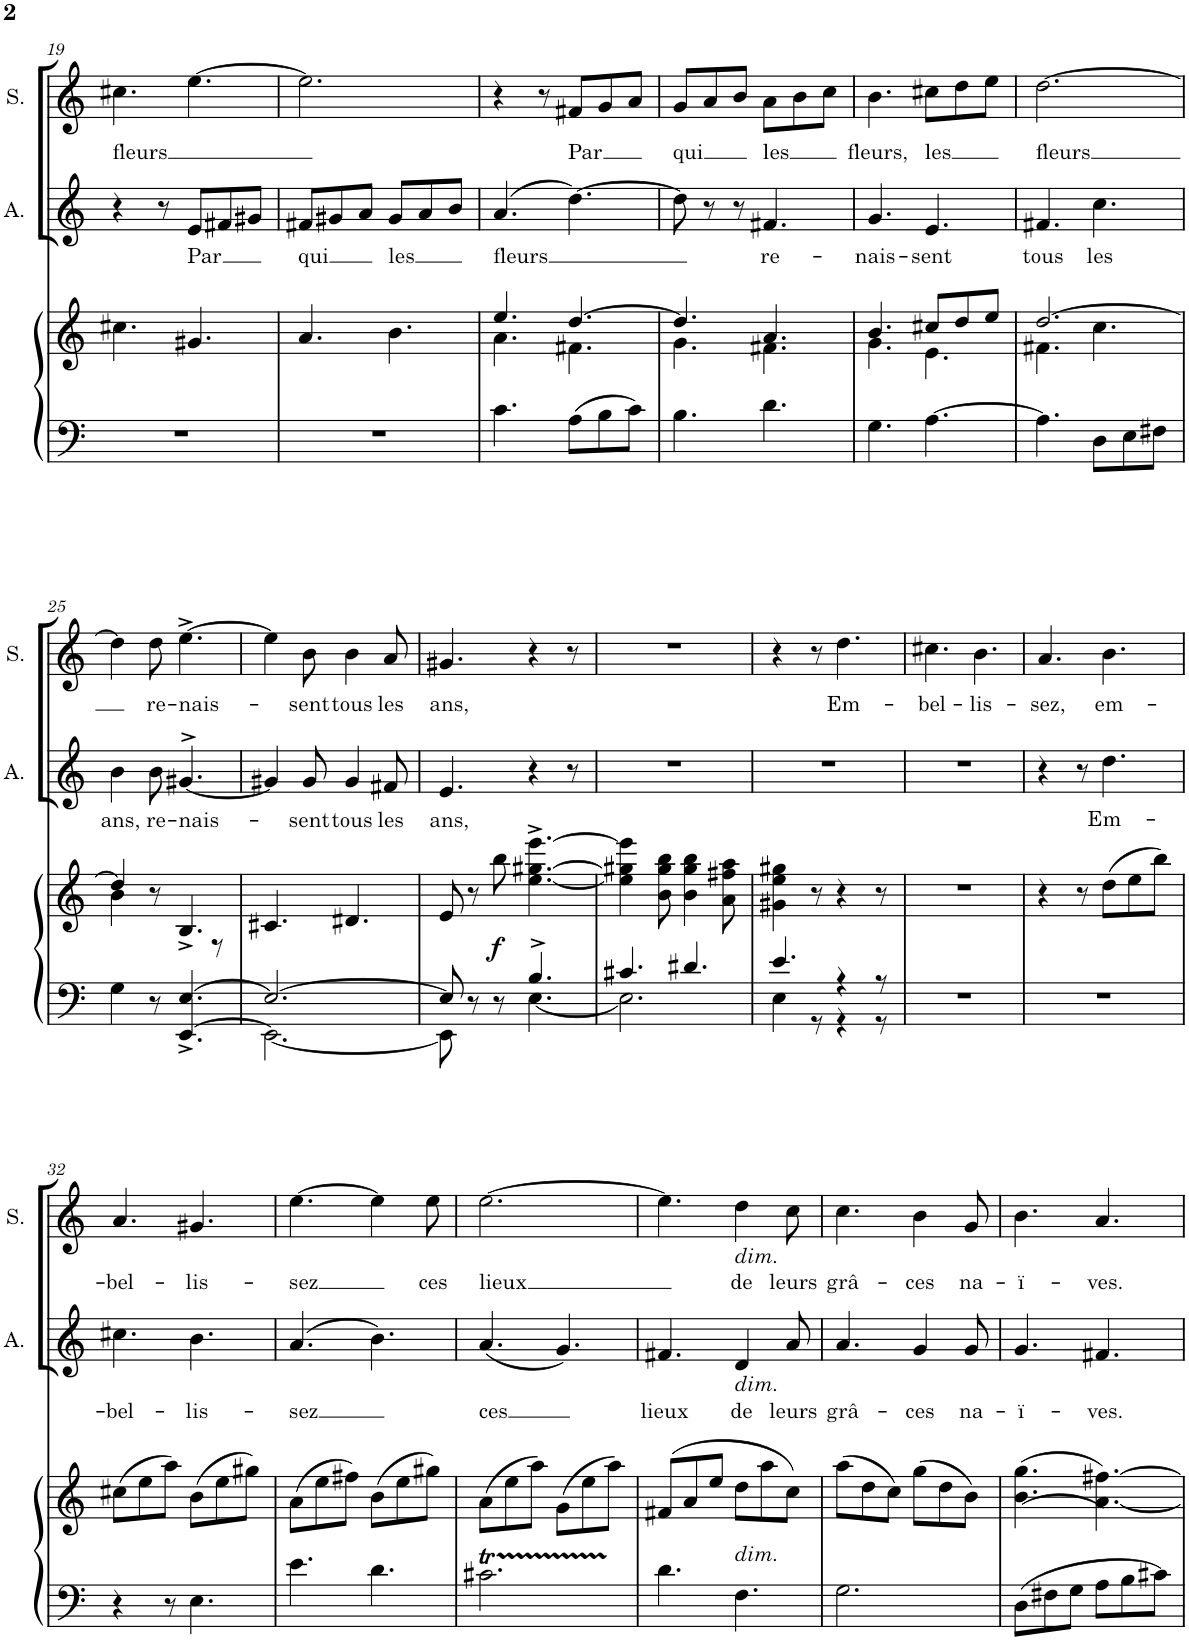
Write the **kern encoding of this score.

**kern	**kern	**dynam	**kern	**text	**kern	**text
*part3	*part3	*part3	*part2	*part2	*part1	*part1
*staff4	*staff3	*staff3/4	*staff2	*staff2	*staff1	*staff1
*I"Piano	*	*	*I"Alto	*	*I"Soprano	*
*I'Pno	*	*	*I'A.	*	*I'S.	*
!!LO:PB:g=z
*clefF4	*clefG2	*	*clefG2	*	*clefG2	*
*k[]	*k[]	*	*k[]	*	*k[]	*
*M6/8	*M6/8	*	*M6/8	*	*M6/8	*
=19	=19	=19	=19	=19	=19	=19
!	!	!	!	!	!	!LO:LY:b
2.r	4.cc#X\	.	4r	.	4.cc#X\	fleurs
.	.	.	8r	.	.	.
!	!	!	!	!LO:LY:b	!	!
.	4.g#X/	.	8e/L	Par	[4.ee\	.
.	.	.	8f#X/	.	.	.
.	.	.	8g#X/J	.	.	.
=20	=20	=20	=20	=20	=20	=20
!	!	!	!	!LO:LY:b	!	!
2.r	4.a/	.	8f#X/L	qui	2.ee\]	.
.	.	.	8g#X/	.	.	.
.	.	.	8a/J	.	.	.
!	!	!	!	!LO:LY:b	!	!
.	4.b\	.	8g#/L	les	.	.
.	.	.	8a/	.	.	.
.	.	.	8b/J	.	.	.
=21	=21	=21	=21	=21	=21	=21
*	*^	*	*	*	*	*
!	!	!	!	!	!LO:LY:b	!	!
4.c\	4.ee/	4.a\	.	(4.a/	fleurs	4r	.
.	.	.	.	.	.	8r	.
!	!	!	!	!	!	!	!LO:LY:b
8A\L	[4.dd/	4.f#X\	.	[4.dd\)	.	8f#X/L	Par
8B\	.	.	.	.	.	8g/	.
8c\J	.	.	.	.	.	8a/J	.
=22	=22	=22	=22	=22	=22	=22	=22
!	!	!	!	!	!	!	!LO:LY:b
4.B\	4.dd/]	4.g\	.	8dd\]	.	8g/L	qui
.	.	.	.	8r	.	8a/	.
.	.	.	.	8r	.	8b/J	.
!	!	!	!	!	!LO:LY:b	!	!LO:LY:b
4.d\	4.a/	4.f#X\	.	4.f#X/	re-	8a\L	les
.	.	.	.	.	.	8b\	.
.	.	.	.	.	.	8cc\J	.
=23	=23	=23	=23	=23	=23	=23	=23
!	!	!	!	!	!LO:LY:b	!	!LO:LY:b
4.G\	4.b/	4.g\	.	4.g/	-nais-	4.b\	fleurs,
!	!	!	!	!	!LO:LY:b	!	!LO:LY:b
[4.A\	8cc#X/L	4.e\	.	4.e/	-sent	8cc#X\L	les
.	8dd/	.	.	.	.	8dd\	.
.	8ee/J	.	.	.	.	8ee\J	.
=24	=24	=24	=24	=24	=24	=24	=24
!	!	!	!	!	!LO:LY:b	!	!LO:LY:b
4.A\]	[2.dd/	4.f#X\	.	4.f#X/	tous	[2.dd\	fleurs
!	!	!	!	!	!LO:LY:b	!	!
8D\L	.	4.cc\	.	4.cc\	les	.	.
8E\	.	.	.	.	.	.	.
8F#X\J	.	.	.	.	.	.	.
!!LO:LB:g=z
=25	=25	=25	=25	=25	=25	=25	=25
*^	*	*	*	*	*	*	*
!	!	!	!	!	!	!LO:LY:b	!	!
4G\	4.ryy	4dd/]	4b\	.	4b\	ans,	4dd\]	.
!	!	!	!	!	!	!LO:LY:b	!	!LO:LY:b
8r	.	8r	4.ryy	.	8b\	re-	8dd\	re-
!	!	!	!	!	!	!LO:LY:b	!	!LO:LY:b
[4.E/	[4.EE^</	4.B^</	.	.	[4.g#X^>/	-nais-	[4.ee^\	-nais-
.	.	.	8r	.	.	.	.	.
*	*	*v	*v	*	*	*	*	*
=26	=26	=26	=26	=26	=26	=26	=26
2.E/_	2.EE\_	4.c#X/	.	4g#X/]	.	4ee\]	.
!	!	!	!	!	!LO:LY:b	!	!LO:LY:b
.	.	.	.	8g#/	-sent	8b\	-sent
!	!	!	!	!	!LO:LY:b	!	!LO:LY:b
.	.	4.d#X/	.	4g#/	tous	4b\	tous
!	!	!	!	!	!LO:LY:b	!	!LO:LY:b
.	.	.	.	8f#X/	les	8a/	les
=27	=27	=27	=27	=27	=27	=27	=27
!	!	!	!	!	!LO:LY:b	!	!LO:LY:b
8E/]	8EE\]	8e/	.	4.e/	ans,	4.g#X/	ans,
8r	4ryy	8r	.	.	.	.	.
!	!	!	!LO:DY:b	!	!	!	!
8r	.	8bb\	f	.	.	.	.
4.B^/	[4.E\	[4.ee\^ [4.gg#X\^ [4.eee\^	.	4r	.	4r	.
.	.	.	.	8r	.	8r	.
=28	=28	=28	=28	=28	=28	=28	=28
4.c#X/	2.E\]	4ee\] 4gg#X\] 4eee\]	.	2.r	.	2.r	.
.	.	8b\ 8gg#\ 8bb\	.	.	.	.	.
4.d#X/	.	4b\ 4gg#\ 4bb\	.	.	.	.	.
.	.	8a\ 8ff#X\ 8aa\	.	.	.	.	.
=29	=29	=29	=29	=29	=29	=29	=29
4.e/	4E\	4g#X\ 4ee\ 4gg#X\	.	2.r	.	4r	.
.	8r	8r	.	.	.	8r	.
!	!	!	!	!	!	!	!LO:LY:b
4r	4r	4r	.	.	.	4.dd\	Em-
8r	8r	8r	.	.	.	.	.
=30	=30	=30	=30	=30	=30	=30	=30
!	!	!	!	!	!	!	!LO:LY:b
*v	*v	*	*	*	*	*	*
2.r	2.r	.	2.r	.	4.cc#X\	-bel-
!	!	!	!	!	!	!LO:LY:b
.	.	.	.	.	4.b\	-lis-
=31	=31	=31	=31	=31	=31	=31
!	!	!	!	!	!	!LO:LY:b
2.r	4r	.	4r	.	4.a/	-sez,
.	8r	.	8r	.	.	.
!	!	!	!	!LO:LY:b	!	!LO:LY:b
.	(8dd\L	.	4.dd\	Em-	4.b\	em-
.	8ee\	.	.	.	.	.
.	8bb\J)	.	.	.	.	.
!!LO:LB:g=z
=32	=32	=32	=32	=32	=32	=32
!	!	!	!	!LO:LY:b	!	!LO:LY:b
4r	(8cc#X\L	.	4.cc#X\	-bel-	4.a/	-bel-
.	8ee\	.	.	.	.	.
8r	8aa\J)	.	.	.	.	.
!	!	!	!	!LO:LY:b	!	!LO:LY:b
4.E\	(8b\L	.	4.b\	-lis-	4.g#X/	-lis-
.	8ee\	.	.	.	.	.
.	8gg#X\J)	.	.	.	.	.
=33	=33	=33	=33	=33	=33	=33
!	!	!	!	!LO:LY:b	!	!LO:LY:b
4.e\	(8a\L	.	(4.a/	-sez	[4.ee\	-sez
.	8ee\	.	.	.	.	.
.	8ff#X\J)	.	.	.	.	.
4.d\	(8b\L	.	4.b\)	.	4ee\]	.
.	8ee\	.	.	.	.	.
!	!	!	!	!	!	!LO:LY:b
.	8gg#X\J)	.	.	.	8ee\	ces
=34	=34	=34	=34	=34	=34	=34
!	!	!	!	!LO:LY:b	!	!LO:LY:b
2.c#Xt\	(8a\L	.	(4.a/	ces	[2.ee\	lieux
.	8ee\	.	.	.	.	.
.	8aa\J)	.	.	.	.	.
.	(8g\L	.	4.g/)	.	.	.
.	8ee\	.	.	.	.	.
.	8aa\J)	.	.	.	.	.
=35	=35	=35	=35	=35	=35	=35
!	!	!	!	!LO:LY:b	!	!
4.d\	(8f#X/L	.	4.f#X/	lieux	4.ee\]	.
.	8a/	.	.	.	.	.
.	8ee/J	.	.	.	.	.
!	!	!	!	!	!LO:TX:b:i:t=dim.	!
!	!	!	!LO:TX:b:i:t=dim.	!	!	!
!	!LO:TX:b:i:t=dim.	!	!	!	!	!
!	!	!	!	!LO:LY:b	!	!LO:LY:b
4.F\	8dd\L	.	4d/	de	4dd\	de
.	8aa\	.	.	.	.	.
!	!	!	!	!LO:LY:b	!	!LO:LY:b
.	8cc\J)	.	8a/	leurs	8cc\	leurs
=36	=36	=36	=36	=36	=36	=36
!	!	!	!	!LO:LY:b	!	!LO:LY:b
2.G\	(8aa\L	.	4.a/	grâ-	4.cc\	grâ-
.	8dd\	.	.	.	.	.
.	8cc\J)	.	.	.	.	.
!	!	!	!	!LO:LY:b	!	!LO:LY:b
.	(8gg\L	.	4g/	-ces	4b\	-ces
.	8dd\	.	.	.	.	.
!	!	!	!	!LO:LY:b	!	!LO:LY:b
.	8b\J)	.	8g/	na-	8g/	na-
=37	=37	=37	=37	=37	=37	=37
!	!	!	!	!LO:LY:b	!	!LO:LY:b
8D\L	((4.b\ 4.gg\	.	4.g/	-ï-	4.b\	-ï-
8F#X\	.	.	.	.	.	.
8G\J	.	.	.	.	.	.
!	!	!	!	!LO:LY:b	!	!LO:LY:b
8A\L	[4.a\ [4.ff#X\))	.	4.f#X/	-ves.	4.a/	-ves.
8B\	.	.	.	.	.	.
8c#X\J	.	.	.	.	.	.
=	=	=	=	=	=	=
*-	*-	*-	*-	*-	*-	*-
